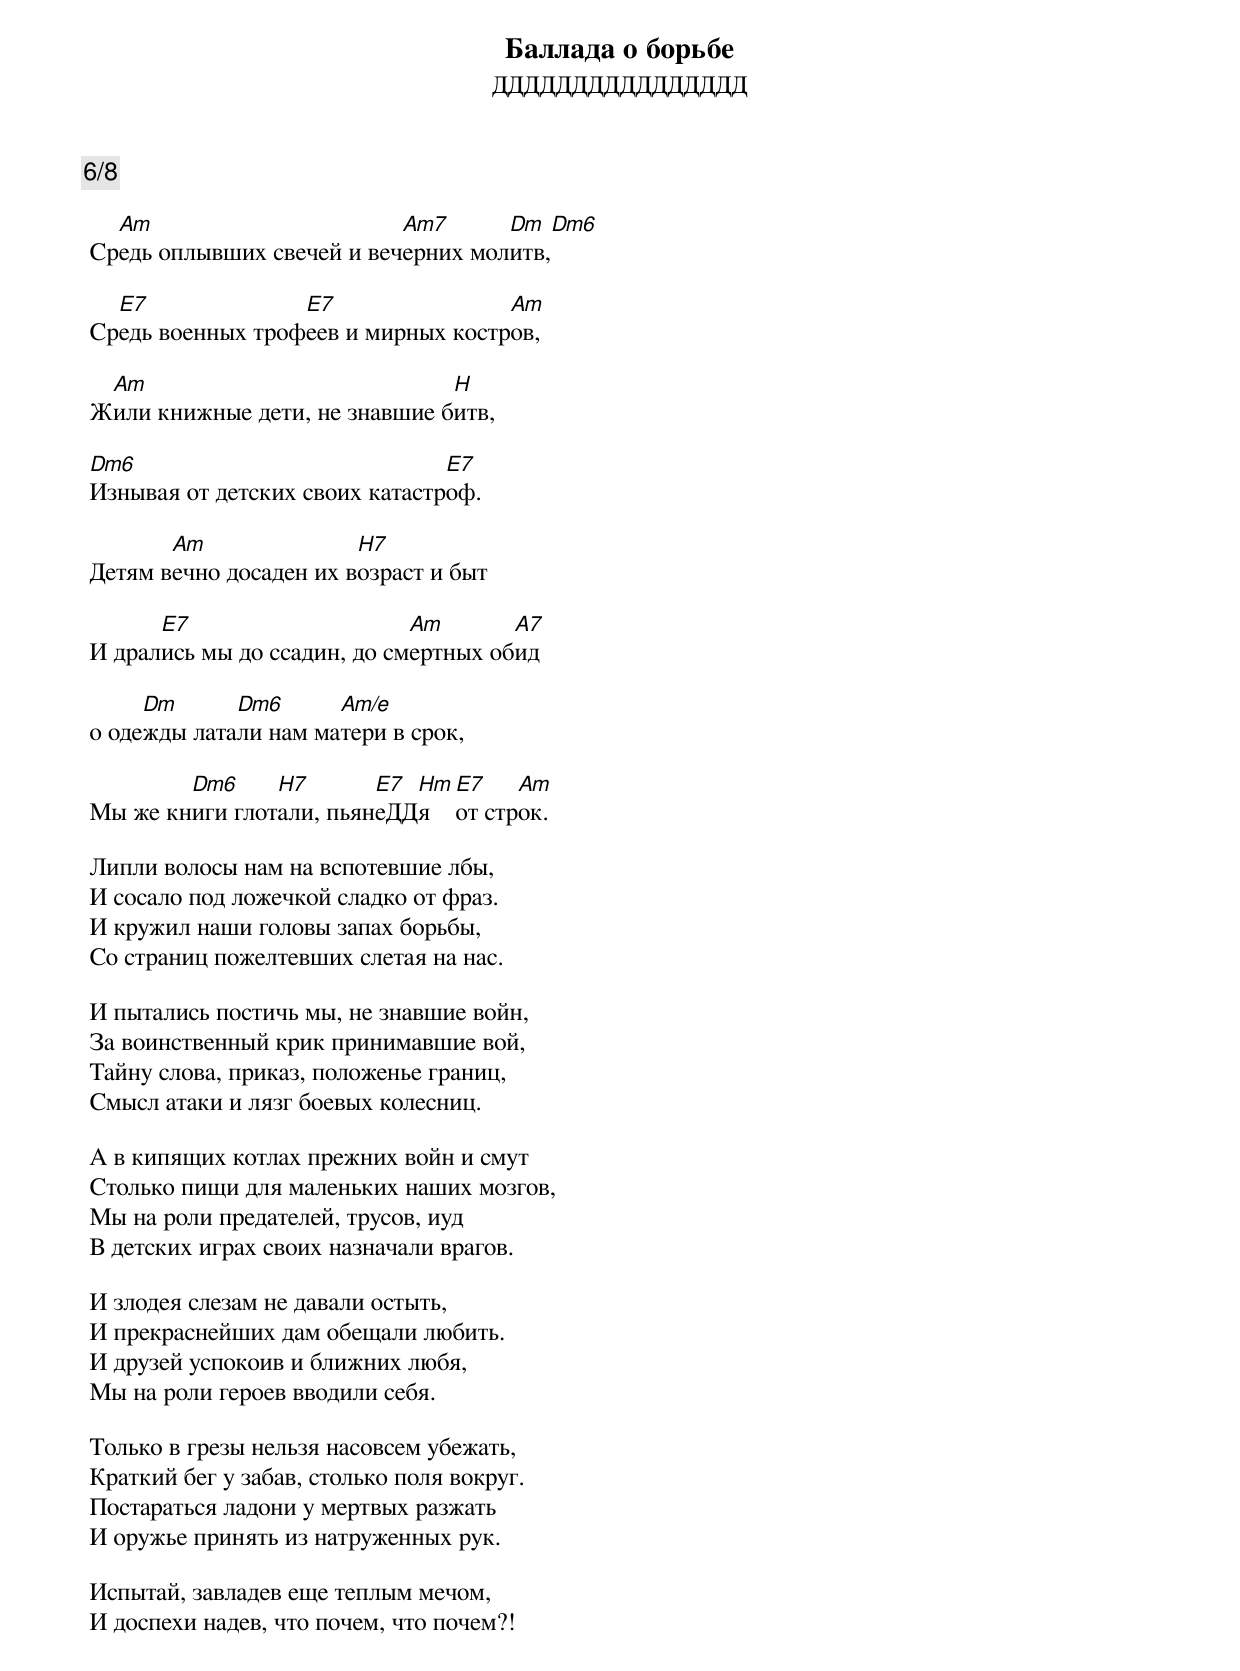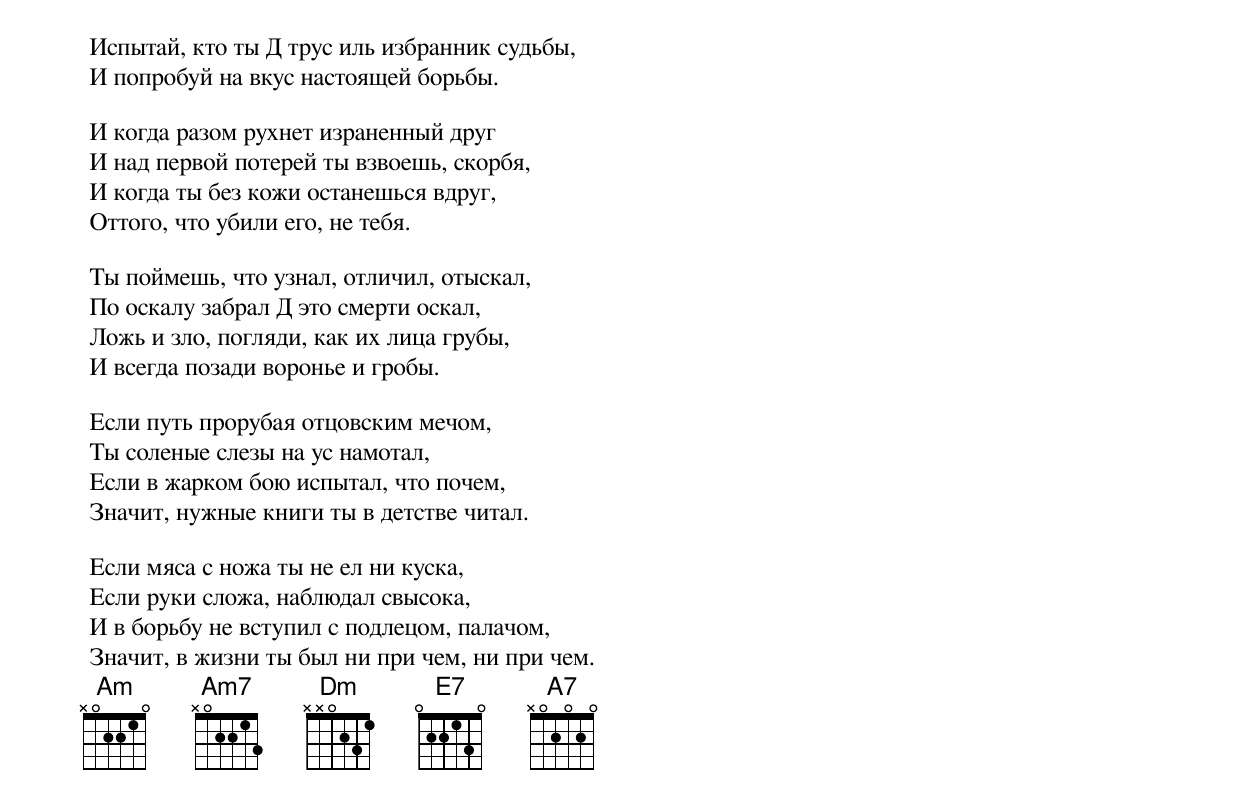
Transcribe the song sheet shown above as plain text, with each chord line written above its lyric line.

           Баллада о борьбе
           ДДДДДДДДДДДДДДДД
6/8

   Am                       Am7      Dm    Dm6
 Средь оплывших свечей и вечерних молитв,

   E7              E7                Am
 Средь военных трофеев и мирных костров,

  Am                            H
 Жили книжные дети, не знавшие битв,

 Dm6                             E7
 Изнывая от детских своих катастроф.

        Am               H7
 Детям вечно досаден их возраст и быт

       E7                     Am       A7
 И дрались мы до ссадин, до смертных обид

      Dm      Dm6      Am/e
 о одежды латали нам матери в срок,

         Dm6     H7       E7 Hm E7    Am
 Мы же книги глотали, пьянеДДя  от строк.

 Липли волосы нам на вспотевшие лбы,
 И сосало под ложечкой сладко от фраз.
 И кружил наши головы запах борьбы,
 Со страниц пожелтевших слетая на нас.

 И пытались постичь мы, не знавшие войн,
 За воинственный крик принимавшие вой,
 Тайну слова, приказ, положенье границ,
 Смысл атаки и лязг боевых колесниц.

 А в кипящих котлах прежних войн и смут
 Столько пищи для маленьких наших мозгов,
 Мы на роли предателей, трусов, иуд
 В детских играх своих назначали врагов.

 И злодея слезам не давали остыть,
 И прекраснейших дам обещали любить.
 И друзей успокоив и ближних любя,
 Мы на роли героев вводили себя.

 Только в грезы нельзя насовсем убежать,
 Краткий бег у забав, столько поля вокруг.
 Постараться ладони у мертвых разжать
 И оружье принять из натруженных рук.

 Испытай, завладев еще теплым мечом,
 И доспехи надев, что почем, что почем?!
 Испытай, кто ты Д трус иль избранник судьбы,
 И попробуй на вкус настоящей борьбы.

 И когда разом рухнет израненный друг
 И над первой потерей ты взвоешь, скорбя,
 И когда ты без кожи останешься вдруг,
 Оттого, что убили его, не тебя.

 Ты поймешь, что узнал, отличил, отыскал,
 По оскалу забрал Д это смерти оскал,
 Ложь и зло, погляди, как их лица грубы,
 И всегда позади воронье и гробы.

 Если путь прорубая отцовским мечом,
 Ты соленые слезы на ус намотал,
 Если в жарком бою испытал, что почем,
 Значит, нужные книги ты в детстве читал.

 Если мяса с ножа ты не ел ни куска,
 Если руки сложа, наблюдал свысока,
 И в борьбу не вступил с подлецом, палачом,
 Значит, в жизни ты был ни при чем, ни при чем.
